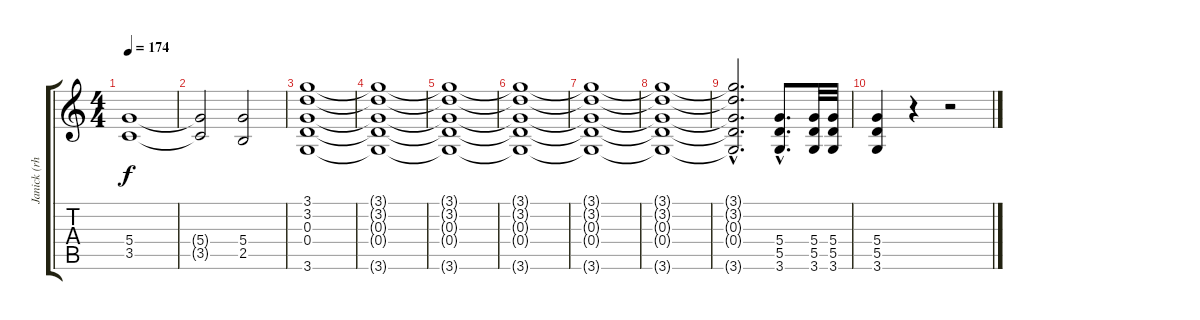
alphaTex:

\track ("Janick (rhy. guitar)" "Janick (rh") {instrument distortionguitar}
\staff {score tabs}
\tuning (E4 B3 G3 D3 A2 E2) {hide}
\ts (4 4)
\tempo 174
\clef g2
\ks c
(5.4 3.5).1{dy f} |
(5.4{t} 3.5{t}).2 (5.4 2.5).2 |
(3.1 3.2 0.3 0.4 3.6).1 |
(3.1{t} 3.2{t} 0.3{t} 0.4{t} 3.6{t}).1 |
(3.1{t} 3.2{t} 0.3{t} 0.4{t} 3.6{t}).1 |
(3.1{t} 3.2{t} 0.3{t} 0.4{t} 3.6{t}).1 |
(3.1{t} 3.2{t} 0.3{t} 0.4{t} 3.6{t}).1 |
(3.1{t} 3.2{t} 0.3{t} 0.4{t} 3.6{t}).1 |
(3.1{hac t} 3.2{hac t} 0.3{hac t} 0.4{hac t} 3.6{hac t}).2{d} (5.4{hac} 5.5{hac} 3.6{hac}).8{d} (5.4 5.5 3.6).32 (5.4 5.5 3.6).32 |
(5.4 5.5 3.6).4 r.4 r.2
